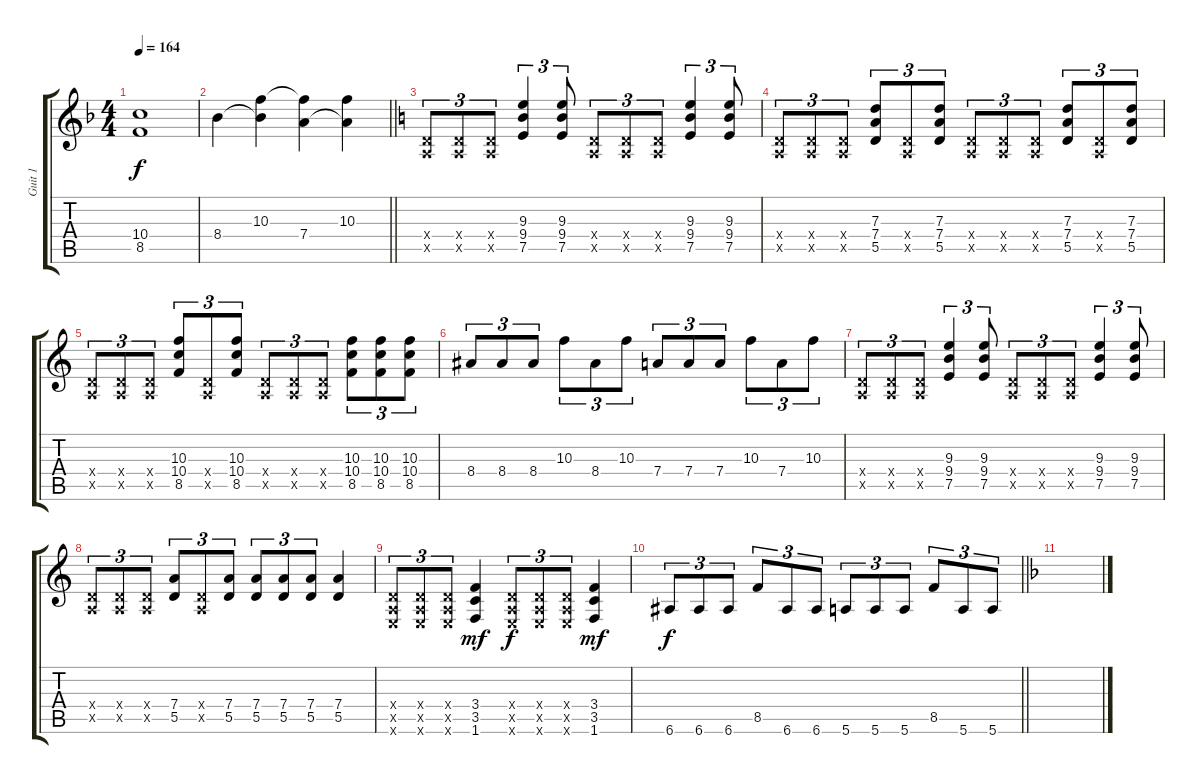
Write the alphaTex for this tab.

\track ("Guit 1" "Guit 1") {instrument distortionguitar}
\staff {score tabs}
\tuning (E4 B3 G3 D3 A2 E2) {hide}
\ts (4 4)
\tempo 164
\clef g2
\ks f
(10.4 8.5).1{dy f} |
\barLineRight lightlight
8.4.4 (10.3 8.4{t}).4 (10.3{t} 7.4).4 (10.3 7.4{t}).4 |
\ks c
(0.4{x} 0.5{x}).8{tu (3 2)} (0.4{x} 0.5{x}).8{tu (3 2)} (0.4{x} 0.5{x}).8{tu (3 2)} (9.3 9.4 7.5).4{tu (3 2)} (9.3 9.4 7.5).8{tu (3 2)} (0.4{x} 0.5{x}).8{tu (3 2)} (0.4{x} 0.5{x}).8{tu (3 2)} (0.4{x} 0.5{x}).8{tu (3 2)} (9.3 9.4 7.5).4{tu (3 2)} (9.3 9.4 7.5).8{tu (3 2)} |
(0.4{x} 0.5{x}).8{tu (3 2)} (0.4{x} 0.5{x}).8{tu (3 2)} (0.4{x} 0.5{x}).8{tu (3 2)} (7.3 7.4 5.5).8{tu (3 2)} (0.4{x} 0.5{x}).8{tu (3 2)} (7.3 7.4 5.5).8{tu (3 2)} (0.4{x} 0.5{x}).8{tu (3 2)} (0.4{x} 0.5{x}).8{tu (3 2)} (0.4{x} 0.5{x}).8{tu (3 2)} (7.3 7.4 5.5).8{tu (3 2)} (0.4{x} 0.5{x}).8{tu (3 2)} (7.3 7.4 5.5).8{tu (3 2)} |
(0.4{x} 0.5{x}).8{tu (3 2)} (0.4{x} 0.5{x}).8{tu (3 2)} (0.4{x} 0.5{x}).8{tu (3 2)} (10.3 10.4 8.5).8{tu (3 2)} (0.4{x} 0.5{x}).8{tu (3 2)} (10.3 10.4 8.5).8{tu (3 2)} (0.4{x} 0.5{x}).8{tu (3 2)} (0.4{x} 0.5{x}).8{tu (3 2)} (0.4{x} 0.5{x}).8{tu (3 2)} (10.3 10.4 8.5).8{tu (3 2)} (10.3 10.4 8.5).8{tu (3 2)} (10.3 10.4 8.5).8{tu (3 2)} |
8.4.8{tu (3 2)} 8.4.8{tu (3 2)} 8.4.8{tu (3 2)} 10.3.8{tu (3 2)} 8.4.8{tu (3 2)} 10.3.8{tu (3 2)} 7.4.8{tu (3 2)} 7.4.8{tu (3 2)} 7.4.8{tu (3 2)} 10.3.8{tu (3 2)} 7.4.8{tu (3 2)} 10.3.8{tu (3 2)} |
(0.4{x} 0.5{x}).8{tu (3 2)} (0.4{x} 0.5{x}).8{tu (3 2)} (0.4{x} 0.5{x}).8{tu (3 2)} (9.3 9.4 7.5).4{tu (3 2)} (9.3 9.4 7.5).8{tu (3 2)} (0.4{x} 0.5{x}).8{tu (3 2)} (0.4{x} 0.5{x}).8{tu (3 2)} (0.4{x} 0.5{x}).8{tu (3 2)} (9.3 9.4 7.5).4{tu (3 2)} (9.3 9.4 7.5).8{tu (3 2)} |
(0.4{x} 0.5{x}).8{tu (3 2)} (0.4{x} 0.5{x}).8{tu (3 2)} (0.4{x} 0.5{x}).8{tu (3 2)} (7.4 5.5).8{tu (3 2)} (0.4{x} 0.5{x}).8{tu (3 2)} (7.4 5.5).8{tu (3 2)} (7.4 5.5).8{tu (3 2)} (7.4 5.5).8{tu (3 2)} (7.4 5.5).8{tu (3 2)} (7.4 5.5).4 |
(0.4{x} 0.5{x} 0.6{x}).8{tu (3 2)} (0.4{x} 0.5{x} 0.6{x}).8{tu (3 2)} (0.4{x} 0.5{x} 0.6{x}).8{tu (3 2)} (3.4 3.5 1.6).4{dy mf} (0.4{x} 0.5{x} 0.6{x}).8{tu (3 2) dy f} (0.4{x} 0.5{x} 0.6{x}).8{tu (3 2)} (0.4{x} 0.5{x} 0.6{x}).8{tu (3 2)} (3.4 3.5 1.6).4{dy mf} |
\barLineRight lightlight
6.6.8{tu (3 2) dy f} 6.6.8{tu (3 2)} 6.6.8{tu (3 2)} 8.5.8{tu (3 2)} 6.6.8{tu (3 2)} 6.6.8{tu (3 2)} 5.6.8{tu (3 2)} 5.6.8{tu (3 2)} 5.6.8{tu (3 2)} 8.5.8{tu (3 2)} 5.6.8{tu (3 2)} 5.6.8{tu (3 2)} |
\ks f
